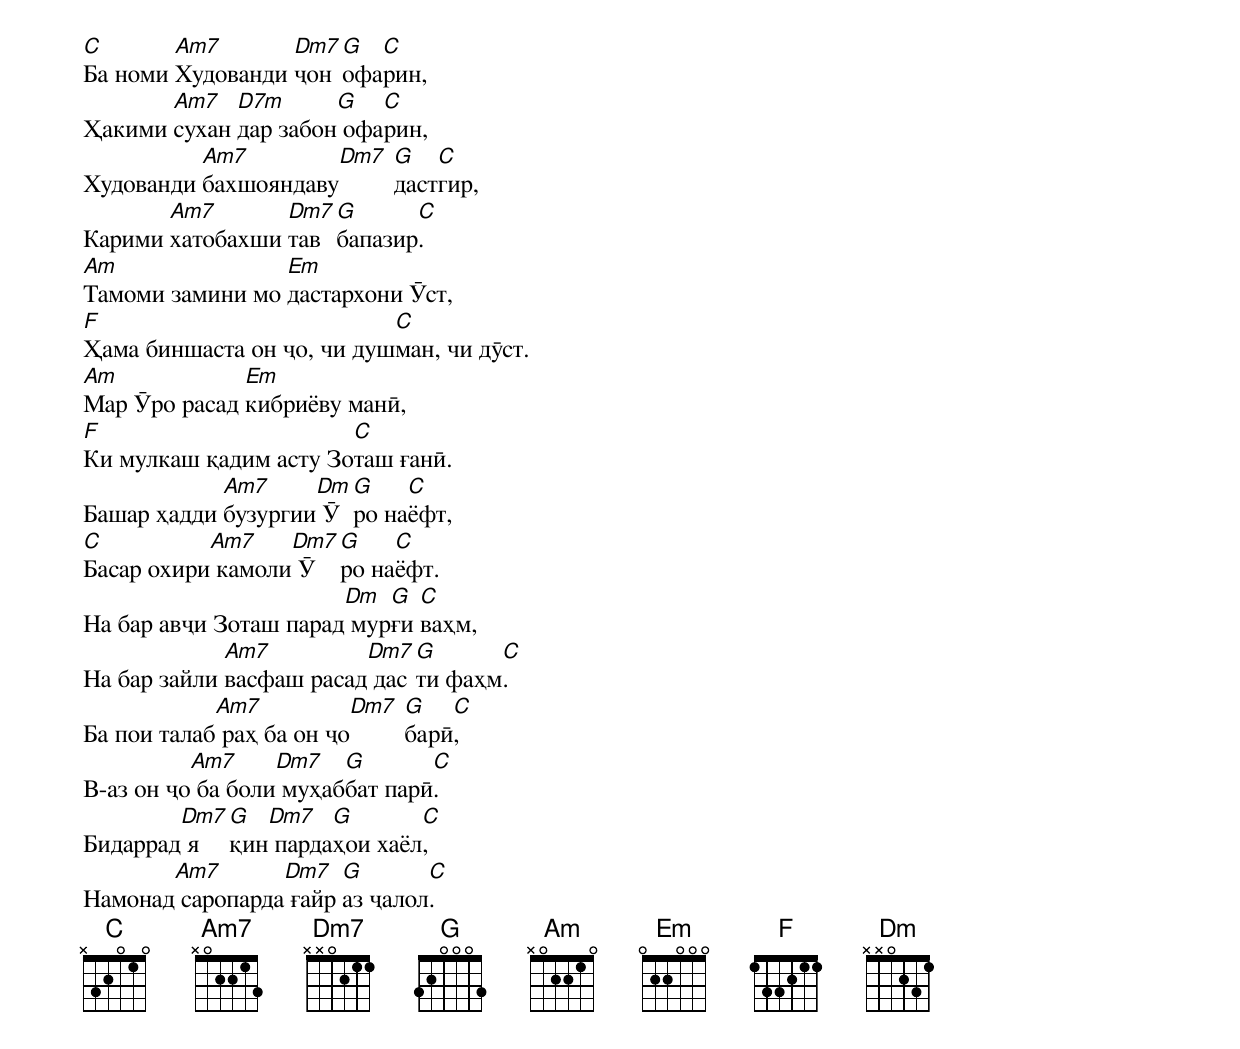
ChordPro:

[C]Ба номи [Am7]Худованди [Dm7]ҷон[G]офа[C]рин,
Ҳакими [Am7]сухан [D7m]дар забон[G] офа[C]рин,
Худованди [Am7]бахшояндаву[Dm7] [G]даст[C]гир,
Карими [Am7]хатобахши [Dm7]тав[G]бапазир[C].
[Am]Тамоми замини мо [Em]дастархони Ӯст,
[F]Ҳама биншаста он ҷо, чи душ[C]ман, чи дӯст.
[Am]Мар Ӯро расад [Em]кибриёву манӣ,
[F]Ки мулкаш қадим асту Зо[C]таш ғанӣ.
Башар ҳадди [Am7]бузургии[Dm] Ӯ[G]ро на[C]ёфт,
[C]Басар охири[Am7] камоли[Dm7] Ӯ[G]ро на[C]ёфт.
На бар авҷи Зоташ парад[Dm] мур[G]ғи [C]ваҳм,
На бар зайли [Am7]васфаш расад[Dm7] дас[G]ти фаҳм[C].
Ба пои талаб[Am7] раҳ ба он ҷо[Dm7] [G]бaрӣ[C],
В-аз он ҷо[Am7] ба боли[Dm7] муҳаб[G]бат парӣ[C].
Бидаррад[Dm7] я[G]қин[Dm7] парда[G]ҳои хаёл[C],
Намонад[Am7] саропарда[Dm7] ғайр [G]аз ҷалол[C].
